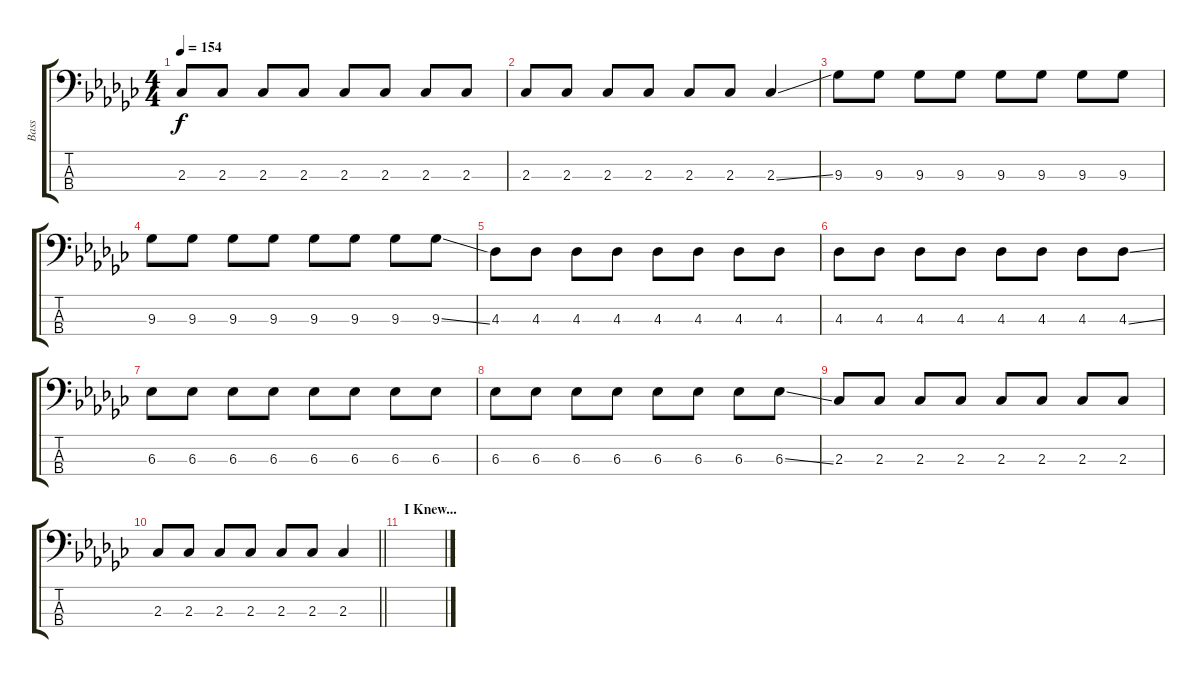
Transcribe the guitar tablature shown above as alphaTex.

\track ("Bass" "Bass") {instrument electricbassfinger}
\staff {score tabs}
\tuning (G2 D2 A1 D1) {hide}
\ts (4 4)
\tempo 154
\clef f4
\ks gb
2.3.8{dy f} 2.3.8 2.3.8 2.3.8 2.3.8 2.3.8 2.3.8 2.3.8 |
2.3.8 2.3.8 2.3.8 2.3.8 2.3.8 2.3.8 2.3{ss}.4 |
9.3.8 9.3.8 9.3.8 9.3.8 9.3.8 9.3.8 9.3.8 9.3.8 |
9.3.8 9.3.8 9.3.8 9.3.8 9.3.8 9.3.8 9.3.8 9.3{ss}.8 |
4.3.8 4.3.8 4.3.8 4.3.8 4.3.8 4.3.8 4.3.8 4.3.8 |
4.3.8 4.3.8 4.3.8 4.3.8 4.3.8 4.3.8 4.3.8 4.3{ss}.8 |
6.3.8 6.3.8 6.3.8 6.3.8 6.3.8 6.3.8 6.3.8 6.3.8 |
6.3.8 6.3.8 6.3.8 6.3.8 6.3.8 6.3.8 6.3.8 6.3{ss}.8 |
2.3.8 2.3.8 2.3.8 2.3.8 2.3.8 2.3.8 2.3.8 2.3.8 |
\barLineRight lightlight
2.3.8 2.3.8 2.3.8 2.3.8 2.3.8 2.3.8 2.3.4 |
\section ("" "I Knew...")
